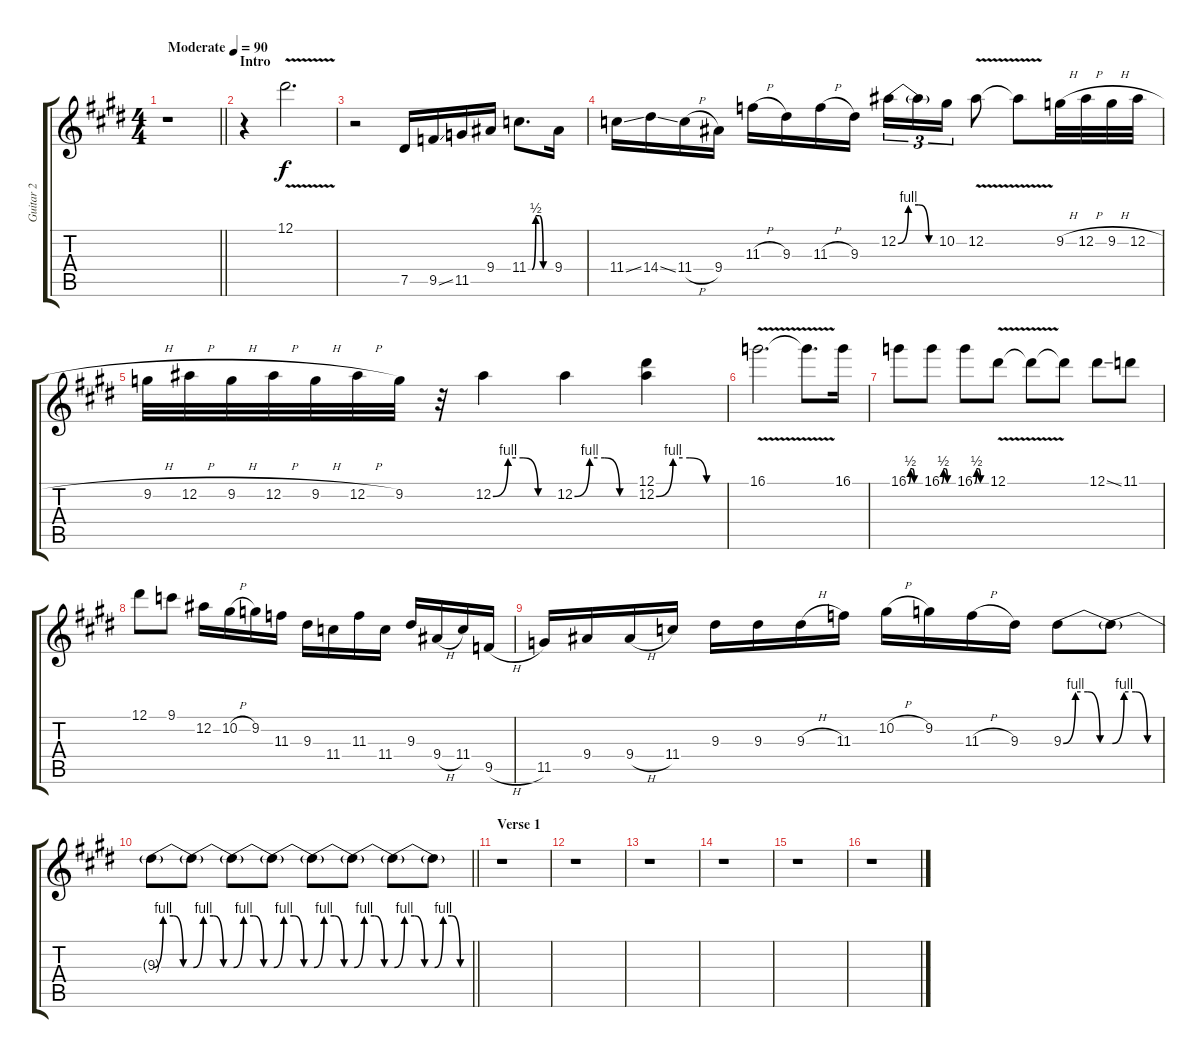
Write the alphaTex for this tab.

\track ("Guitar 2" "Guitar 2") {instrument distortionguitar}
\staff {score tabs}
\tuning (Eb4 Bb3 Gb3 Db3 Ab2 Eb2) {hide}
\ts (4 4)
\tempo (90 "Moderate")
\clef g2
\barLineRight lightlight
\ks e
r.1{dy f instrument distortionguitar} |
\section ("" "Intro")
r.4 12.1{v}.2{d} |
r.2 7.5.16 9.5{ss}.16 11.5.16 9.4.16 11.4{be (custom 0 0 10 0 20 2 30 2 40 0 60 0)}.8{d} 9.4.16 |
11.4{ss}.16 14.4{ss}.16 11.4{h}.16 9.4.16 11.3{h}.16 9.3.16 11.3{h}.16 9.3.16 12.2{be (custom 0 0 15 4 30 4 45 0 60 0)}.16{tu (3 2)} 12.2{t}.16{tu (3 2)} 10.2.16{tu (3 2)} 12.2{v}.8 12.2{t}.8 9.2{h}.32 12.2{h}.32 9.2{h}.32 12.2{h}.32 |
9.2{h}.32 12.2{h}.32 9.2{h}.32 12.2{h}.32 9.2{h}.32 12.2{h}.32 9.2.32 r.32 12.2{be (custom 0 0 15 4 30 4 45 0 60 0)}.4 12.2{be (custom 0 0 15 4 30 4 45 0 60 0)}.4 (12.1 12.2{be (custom 0 0 15 4 30 4 45 0 60 0)}).4 |
16.1{v}.2{d} 16.1{t}.8{d} 16.1.16 |
16.1{be (custom 0 0 10 2 20 2 30 0 60 0)}.8 16.1{be (custom 0 0 10 2 20 2 30 0 60 0)}.8 16.1{be (custom 0 0 10 2 20 2 30 0 60 0)}.8 12.1{v}.8 12.1{t}.8 12.1{t}.8 12.1{ss}.8 11.1.8 |
12.1.8 9.1.8 12.2.16 10.2{h}.16 9.2.16 11.3.16 9.3.16 11.4.16 11.3.16 11.4.16 9.3.16 9.4{h}.16 11.4.16 9.5{h}.16 |
11.5.16 9.4.16 9.4{h}.16 11.4.16 9.3.16 9.3.16 9.3{h}.16 11.3.16 10.2{h}.16 9.2.16 11.3{h}.16 9.3.16 9.3{be (custom 0 0 15 4 30 4 45 0 60 0)}.8 9.3{be (custom 0 0 15 4 30 4 45 0 60 0) t}.8 |
\barLineRight lightlight
9.3{be (custom 0 0 15 4 30 4 45 0 60 0) t}.8 9.3{be (custom 0 0 15 4 30 4 45 0 60 0) t}.8 9.3{be (custom 0 0 15 4 30 4 45 0 60 0) t}.8 9.3{be (custom 0 0 15 4 30 4 45 0 60 0) t}.8 9.3{be (custom 0 0 15 4 30 4 45 0 60 0) t}.8 9.3{be (custom 0 0 15 4 30 4 45 0 60 0) t}.8 9.3{be (custom 0 0 15 4 30 4 45 0 60 0) t}.8 9.3{be (custom 0 0 15 4 30 4 45 0 60 0) t}.8 |
\section ("" "Verse 1")
r.1 |
r.1 |
r.1 |
r.1 |
r.1 |
r.1
